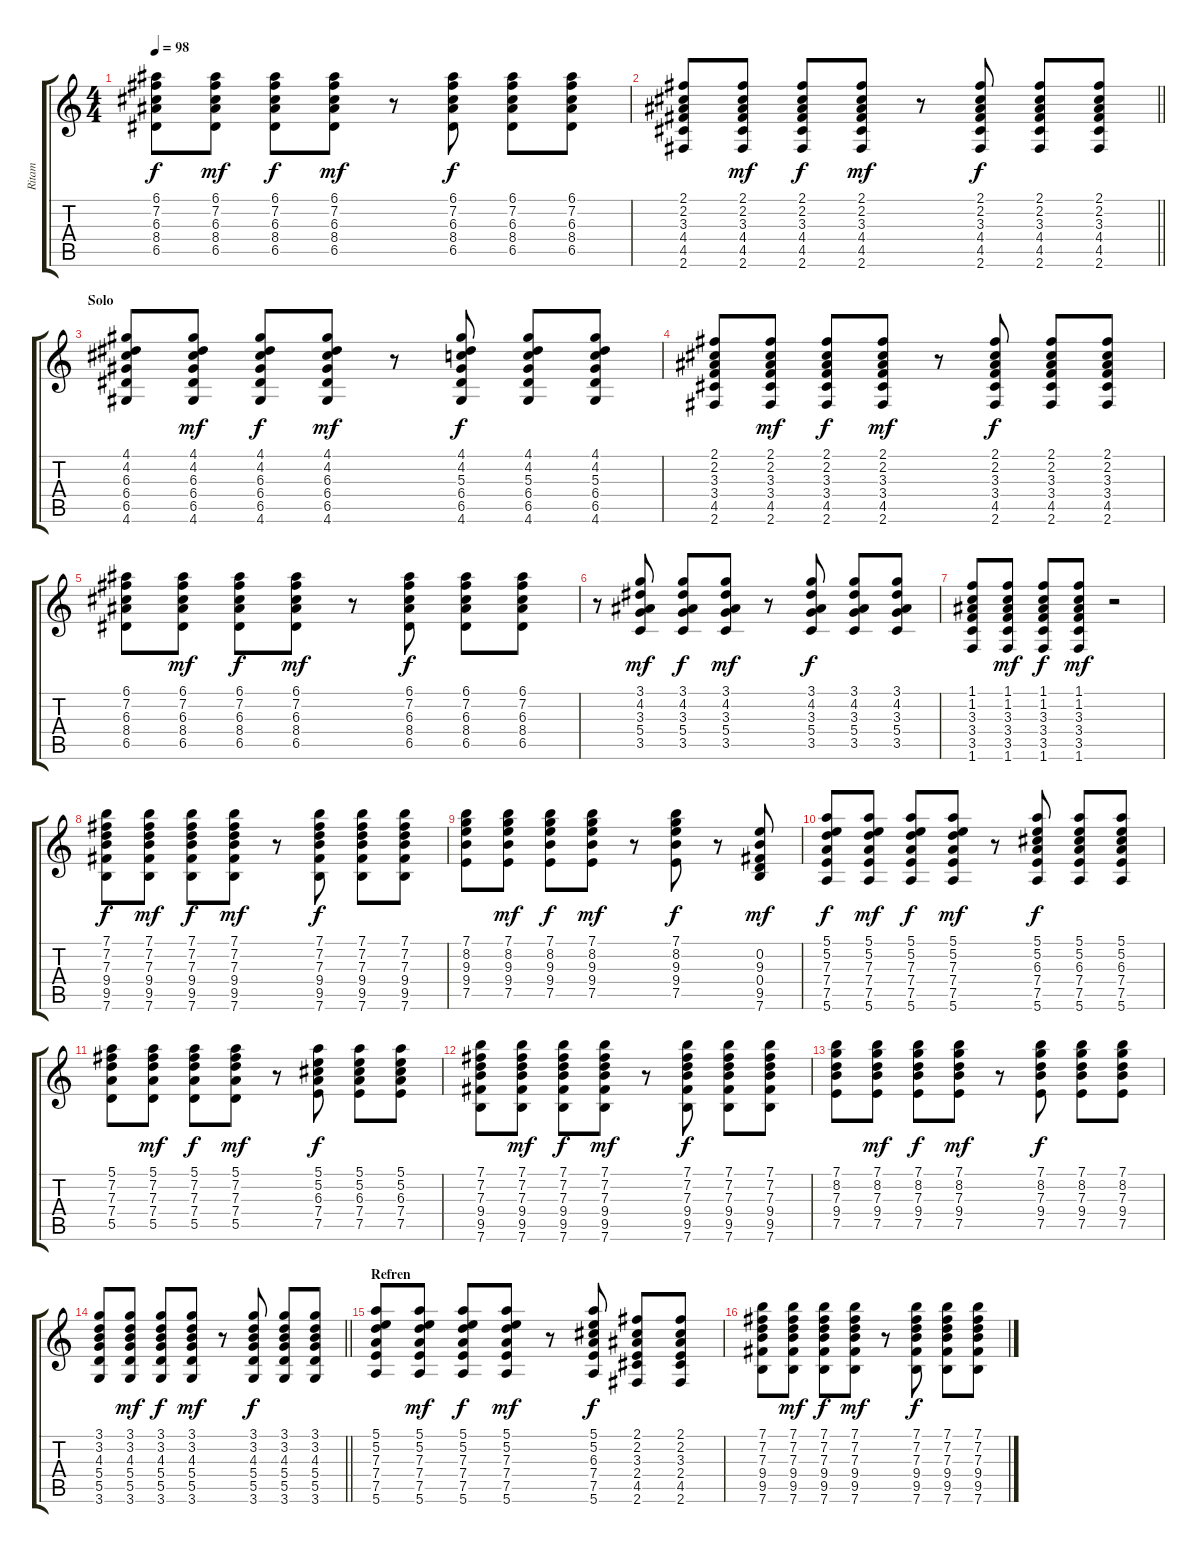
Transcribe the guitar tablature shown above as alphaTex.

\track ("Ritam" "Ritam") {instrument acousticguitarsteel}
\staff {score tabs}
\tuning (E4 B3 G3 D3 A2 E2) {hide}
\ts (4 4)
\tempo 98
\clef g2
\ks c
(6.1 7.2 6.3 8.4 6.5).8{dy f} (6.1 7.2 6.3 8.4 6.5).8{dy mf} (6.1 7.2 6.3 8.4 6.5).8{dy f} (6.1 7.2 6.3 8.4 6.5).8{dy mf} r.8 (6.1 7.2 6.3 8.4 6.5).8{dy f} (6.1 7.2 6.3 8.4 6.5).8 (6.1 7.2 6.3 8.4 6.5).8 |
\barLineRight lightlight
(2.1 2.2 3.3 4.4 4.5 2.6).8 (2.1 2.2 3.3 4.4 4.5 2.6).8{dy mf} (2.1 2.2 3.3 4.4 4.5 2.6).8{dy f} (2.1 2.2 3.3 4.4 4.5 2.6).8{dy mf} r.8 (2.1 2.2 3.3 4.4 4.5 2.6).8{dy f} (2.1 2.2 3.3 4.4 4.5 2.6).8 (2.1 2.2 3.3 4.4 4.5 2.6).8 |
\section ("" "Solo")
(4.1 4.2 6.3 6.4 6.5 4.6).8 (4.1 4.2 6.3 6.4 6.5 4.6).8{dy mf} (4.1 4.2 6.3 6.4 6.5 4.6).8{dy f} (4.1 4.2 6.3 6.4 6.5 4.6).8{dy mf} r.8 (4.1 4.2 5.3 6.4 6.5 4.6).8{dy f} (4.1 4.2 5.3 6.4 6.5 4.6).8 (4.1 4.2 5.3 6.4 6.5 4.6).8 |
(2.1 2.2 3.3 3.4 4.5 2.6).8 (2.1 2.2 3.3 3.4 4.5 2.6).8{dy mf} (2.1 2.2 3.3 3.4 4.5 2.6).8{dy f} (2.1 2.2 3.3 3.4 4.5 2.6).8{dy mf} r.8 (2.1 2.2 3.3 3.4 4.5 2.6).8{dy f} (2.1 2.2 3.3 3.4 4.5 2.6).8 (2.1 2.2 3.3 3.4 4.5 2.6).8 |
(6.1 7.2 6.3 8.4 6.5).8 (6.1 7.2 6.3 8.4 6.5).8{dy mf} (6.1 7.2 6.3 8.4 6.5).8{dy f} (6.1 7.2 6.3 8.4 6.5).8{dy mf} r.8 (6.1 7.2 6.3 8.4 6.5).8{dy f} (6.1 7.2 6.3 8.4 6.5).8 (6.1 7.2 6.3 8.4 6.5).8 |
r.8 (3.1 4.2 3.3 5.4 3.5).8{dy mf} (3.1 4.2 3.3 5.4 3.5).8{dy f} (3.1 4.2 3.3 5.4 3.5).8{dy mf} r.8 (3.1 4.2 3.3 5.4 3.5).8{dy f} (3.1 4.2 3.3 5.4 3.5).8 (3.1 4.2 3.3 5.4 3.5).8 |
(1.1 1.2 3.3 3.4 3.5 1.6).8 (1.1 1.2 3.3 3.4 3.5 1.6).8{dy mf} (1.1 1.2 3.3 3.4 3.5 1.6).8{dy f} (1.1 1.2 3.3 3.4 3.5 1.6).8{dy mf} r.2 |
(7.1 7.2 7.3 9.4 9.5 7.6).8{dy f} (7.1 7.2 7.3 9.4 9.5 7.6).8{dy mf} (7.1 7.2 7.3 9.4 9.5 7.6).8{dy f} (7.1 7.2 7.3 9.4 9.5 7.6).8{dy mf} r.8 (7.1 7.2 7.3 9.4 9.5 7.6).8{dy f} (7.1 7.2 7.3 9.4 9.5 7.6).8 (7.1 7.2 7.3 9.4 9.5 7.6).8 |
(7.1 8.2 9.3 9.4 7.5).8 (7.1 8.2 9.3 9.4 7.5).8{dy mf} (7.1 8.2 9.3 9.4 7.5).8{dy f} (7.1 8.2 9.3 9.4 7.5).8{dy mf} r.8 (7.1 8.2 9.3 9.4 7.5).8{dy f} r.8 (0.2 9.3 0.4 9.5 7.6).8{dy mf} |
(5.1 5.2 7.3 7.4 7.5 5.6).8{dy f} (5.1 5.2 7.3 7.4 7.5 5.6).8{dy mf} (5.1 5.2 7.3 7.4 7.5 5.6).8{dy f} (5.1 5.2 7.3 7.4 7.5 5.6).8{dy mf} r.8 (5.1 5.2 6.3 7.4 7.5 5.6).8{dy f} (5.1 5.2 6.3 7.4 7.5 5.6).8 (5.1 5.2 6.3 7.4 7.5 5.6).8 |
(5.1 7.2 7.3 7.4 5.5).8 (5.1 7.2 7.3 7.4 5.5).8{dy mf} (5.1 7.2 7.3 7.4 5.5).8{dy f} (5.1 7.2 7.3 7.4 5.5).8{dy mf} r.8 (5.1 5.2 6.3 7.4 7.5).8{dy f} (5.1 5.2 6.3 7.4 7.5).8 (5.1 5.2 6.3 7.4 7.5).8 |
(7.1 7.2 7.3 9.4 9.5 7.6).8 (7.1 7.2 7.3 9.4 9.5 7.6).8{dy mf} (7.1 7.2 7.3 9.4 9.5 7.6).8{dy f} (7.1 7.2 7.3 9.4 9.5 7.6).8{dy mf} r.8 (7.1 7.2 7.3 9.4 9.5 7.6).8{dy f} (7.1 7.2 7.3 9.4 9.5 7.6).8 (7.1 7.2 7.3 9.4 9.5 7.6).8 |
(7.1 8.2 7.3 9.4 7.5).8 (7.1 8.2 7.3 9.4 7.5).8{dy mf} (7.1 8.2 7.3 9.4 7.5).8{dy f} (7.1 8.2 7.3 9.4 7.5).8{dy mf} r.8 (7.1 8.2 7.3 9.4 7.5).8{dy f} (7.1 8.2 7.3 9.4 7.5).8 (7.1 8.2 7.3 9.4 7.5).8 |
\barLineRight lightlight
(3.1 3.2 4.3 5.4 5.5 3.6).8 (3.1 3.2 4.3 5.4 5.5 3.6).8{dy mf} (3.1 3.2 4.3 5.4 5.5 3.6).8{dy f} (3.1 3.2 4.3 5.4 5.5 3.6).8{dy mf} r.8 (3.1 3.2 4.3 5.4 5.5 3.6).8{dy f} (3.1 3.2 4.3 5.4 5.5 3.6).8 (3.1 3.2 4.3 5.4 5.5 3.6).8 |
\section ("" "Refren")
(5.1 5.2 7.3 7.4 7.5 5.6).8 (5.1 5.2 7.3 7.4 7.5 5.6).8{dy mf} (5.1 5.2 7.3 7.4 7.5 5.6).8{dy f} (5.1 5.2 7.3 7.4 7.5 5.6).8{dy mf} r.8 (5.1 5.2 6.3 7.4 7.5 5.6).8{dy f} (2.1 2.2 3.3 2.4 4.5 2.6).8 (2.1 2.2 3.3 2.4 4.5 2.6).8 |
(7.1 7.2 7.3 9.4 9.5 7.6).8 (7.1 7.2 7.3 9.4 9.5 7.6).8{dy mf} (7.1 7.2 7.3 9.4 9.5 7.6).8{dy f} (7.1 7.2 7.3 9.4 9.5 7.6).8{dy mf} r.8 (7.1 7.2 7.3 9.4 9.5 7.6).8{dy f} (7.1 7.2 7.3 9.4 9.5 7.6).8 (7.1 7.2 7.3 9.4 9.5 7.6).8
